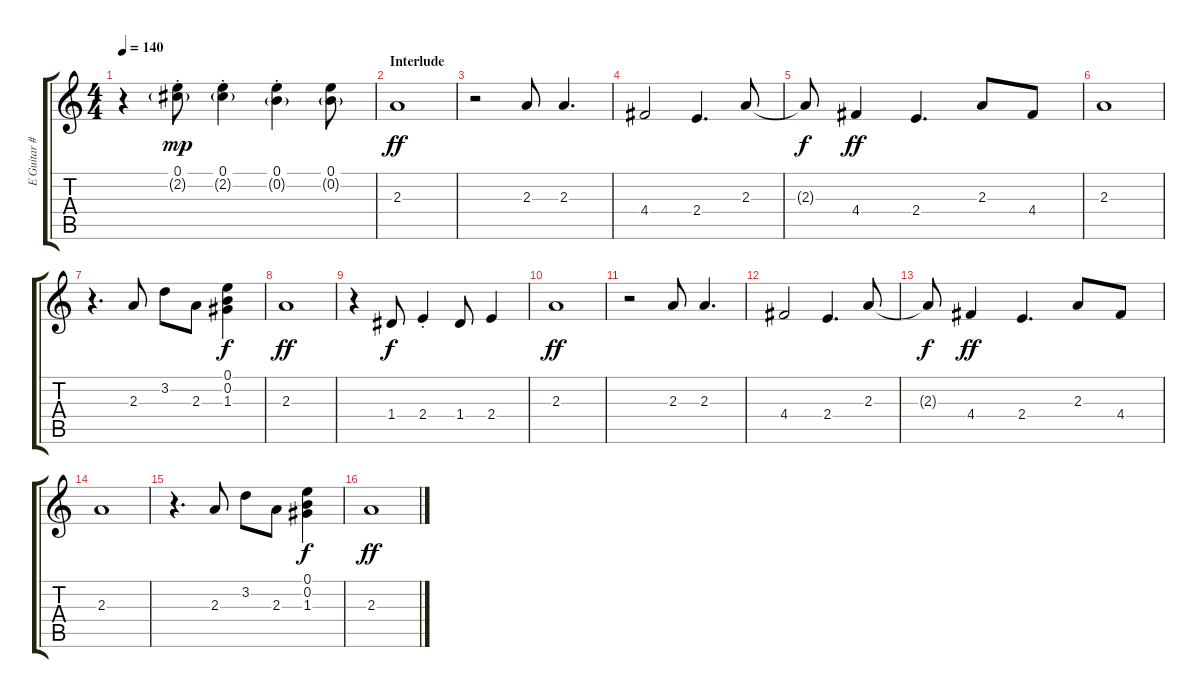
\track ("E Guitar #1" "E Guitar #") {instrument overdrivenguitar}
\staff {score tabs}
\tuning (E4 B3 G3 D3 A2 E2) {hide}
\ts (4 4)
\tempo 140
\clef g2
\ks c
r.4{dy f} (0.1{st} 2.2{g}).8{dy mp} (0.1{st} 2.2{g}).4 (0.1{st} 0.2{g}).4 (0.1 0.2{g}).8 |
\section ("" "Interlude")
2.3.1{dy ff} |
r.2 2.3.8 2.3.4{d} |
4.4.2 2.4.4{d} 2.3.8 |
2.3{t}.8{dy f} 4.4.4{dy ff} 2.4.4{d} 2.3.8 4.4.8 |
2.3.1 |
r.4{d} 2.3.8 3.2.8 2.3.8 (0.1 0.2 1.3).4{dy f} |
2.3.1{dy ff} |
r.4 1.4.8{dy f} 2.4{st}.4 1.4.8 2.4.4 |
2.3.1{dy ff} |
r.2 2.3.8 2.3.4{d} |
4.4.2 2.4.4{d} 2.3.8 |
2.3{t}.8{dy f} 4.4.4{dy ff} 2.4.4{d} 2.3.8 4.4.8 |
2.3.1 |
r.4{d} 2.3.8 3.2.8 2.3.8 (0.1 0.2 1.3).4{dy f} |
2.3.1{dy ff}
